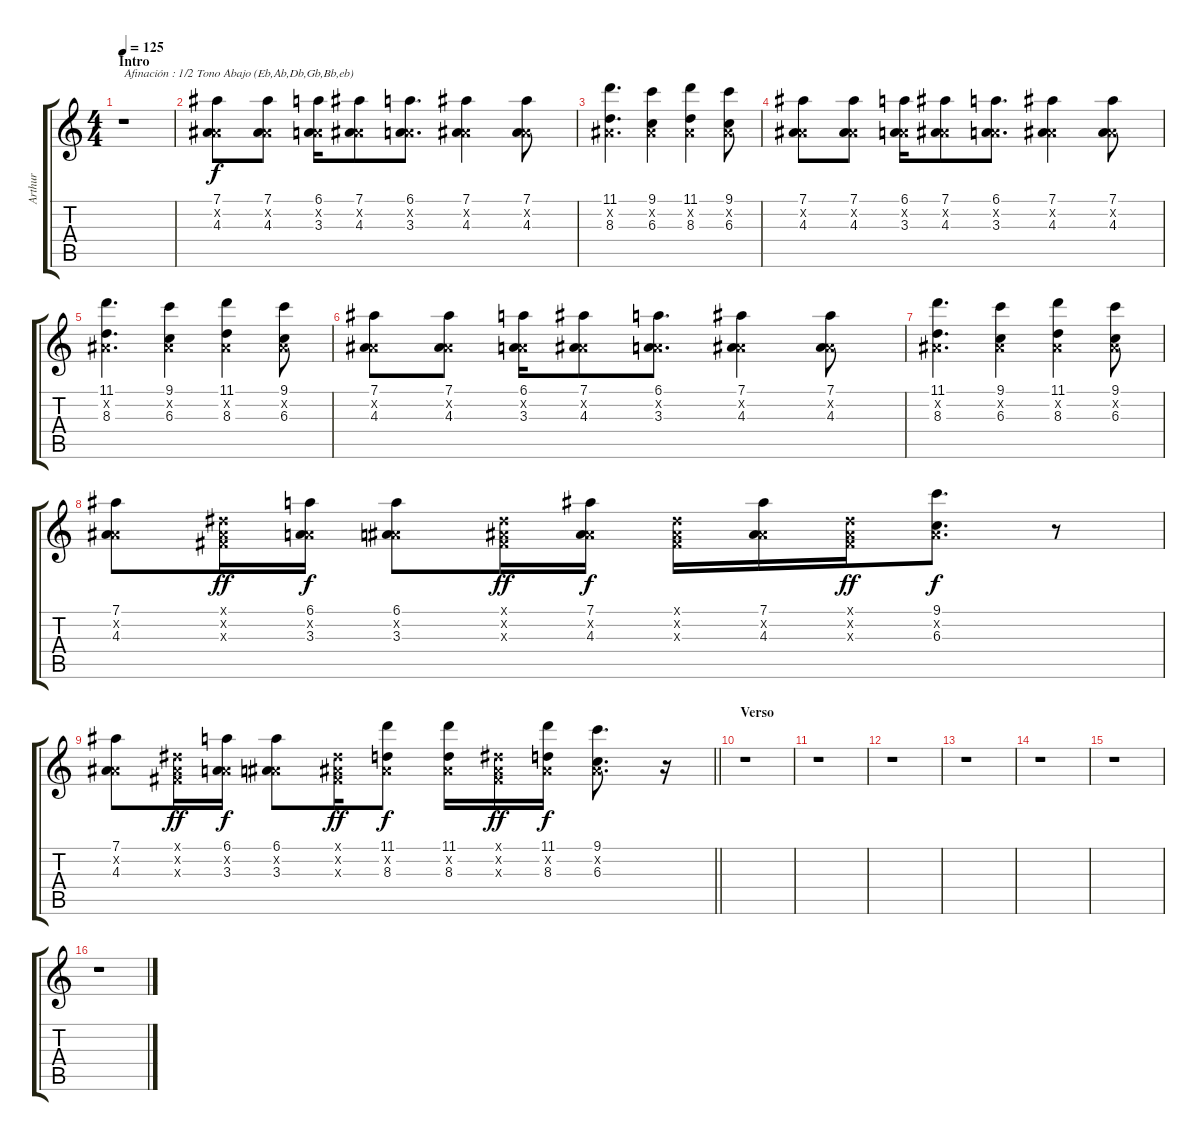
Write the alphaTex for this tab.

\track ("Arthur" "Arthur") {instrument distortionguitar}
\staff {score tabs}
\tuning (Eb4 Bb3 Gb3 Db3 Ab2 Eb2) {hide}
\ts (4 4)
\section ("" "Intro")
\tempo 125
\clef g2
\ks c
r.1{txt "Afinación : 1/2 Tono Abajo (Eb,Ab,Db,Gb,Bb,eb)" dy f instrument distortionguitar} |
(7.1 0.2{x} 4.3).8 (7.1 0.2{x} 4.3).8 (6.1 0.2{x} 3.3).16 (7.1 0.2{x} 4.3).8 (6.1 0.2{x} 3.3).8{d} (7.1 0.2{x} 4.3).4 (7.1 0.2{x} 4.3).8 |
(11.1 0.2{x} 8.3).4{d} (9.1 0.2{x} 6.3).4 (11.1 0.2{x} 8.3).4 (9.1 0.2{x} 6.3).8 |
(7.1 0.2{x} 4.3).8 (7.1 0.2{x} 4.3).8 (6.1 0.2{x} 3.3).16 (7.1 0.2{x} 4.3).8 (6.1 0.2{x} 3.3).8{d} (7.1 0.2{x} 4.3).4 (7.1 0.2{x} 4.3).8 |
(11.1 0.2{x} 8.3).4{d} (9.1 0.2{x} 6.3).4 (11.1 0.2{x} 8.3).4 (9.1 0.2{x} 6.3).8 |
(7.1 0.2{x} 4.3).8 (7.1 0.2{x} 4.3).8 (6.1 0.2{x} 3.3).16 (7.1 0.2{x} 4.3).8 (6.1 0.2{x} 3.3).8{d} (7.1 0.2{x} 4.3).4 (7.1 0.2{x} 4.3).8 |
(11.1 0.2{x} 8.3).4{d} (9.1 0.2{x} 6.3).4 (11.1 0.2{x} 8.3).4 (9.1 0.2{x} 6.3).8 |
(7.1 0.2{x} 4.3).8 (0.1{x} 0.2{x} 0.3{x}).16{dy ff} (6.1 0.2{x} 3.3).16{dy f} (6.1 0.2{x} 3.3).8 (0.1{x} 0.2{x} 0.3{x}).16{dy ff} (7.1 0.2{x} 4.3).16{dy f} (0.1{x} 0.2{x} 0.3{x}).16 (7.1 0.2{x} 4.3).16 (0.1{x} 0.2{x} 0.3{x}).16{dy ff} (9.1 0.2{x} 6.3).8{d dy f} r.8 |
\barLineRight lightlight
(7.1 0.2{x} 4.3).8 (0.1{x} 0.2{x} 0.3{x}).16{dy ff} (6.1 0.2{x} 3.3).16{dy f} (6.1 0.2{x} 3.3).8 (0.1{x} 0.2{x} 0.3{x}).16{dy ff} (11.1 0.2{x} 8.3).8{dy f} (11.1 0.2{x} 8.3).16 (0.1{x} 0.2{x} 0.3{x}).16{dy ff} (11.1 0.2{x} 8.3).16{dy f} (9.1 0.2{x} 6.3).8{d} r.16 |
\section ("" "Verso")
r.1 |
r.1 |
r.1 |
r.1 |
r.1 |
r.1 |
r.1
